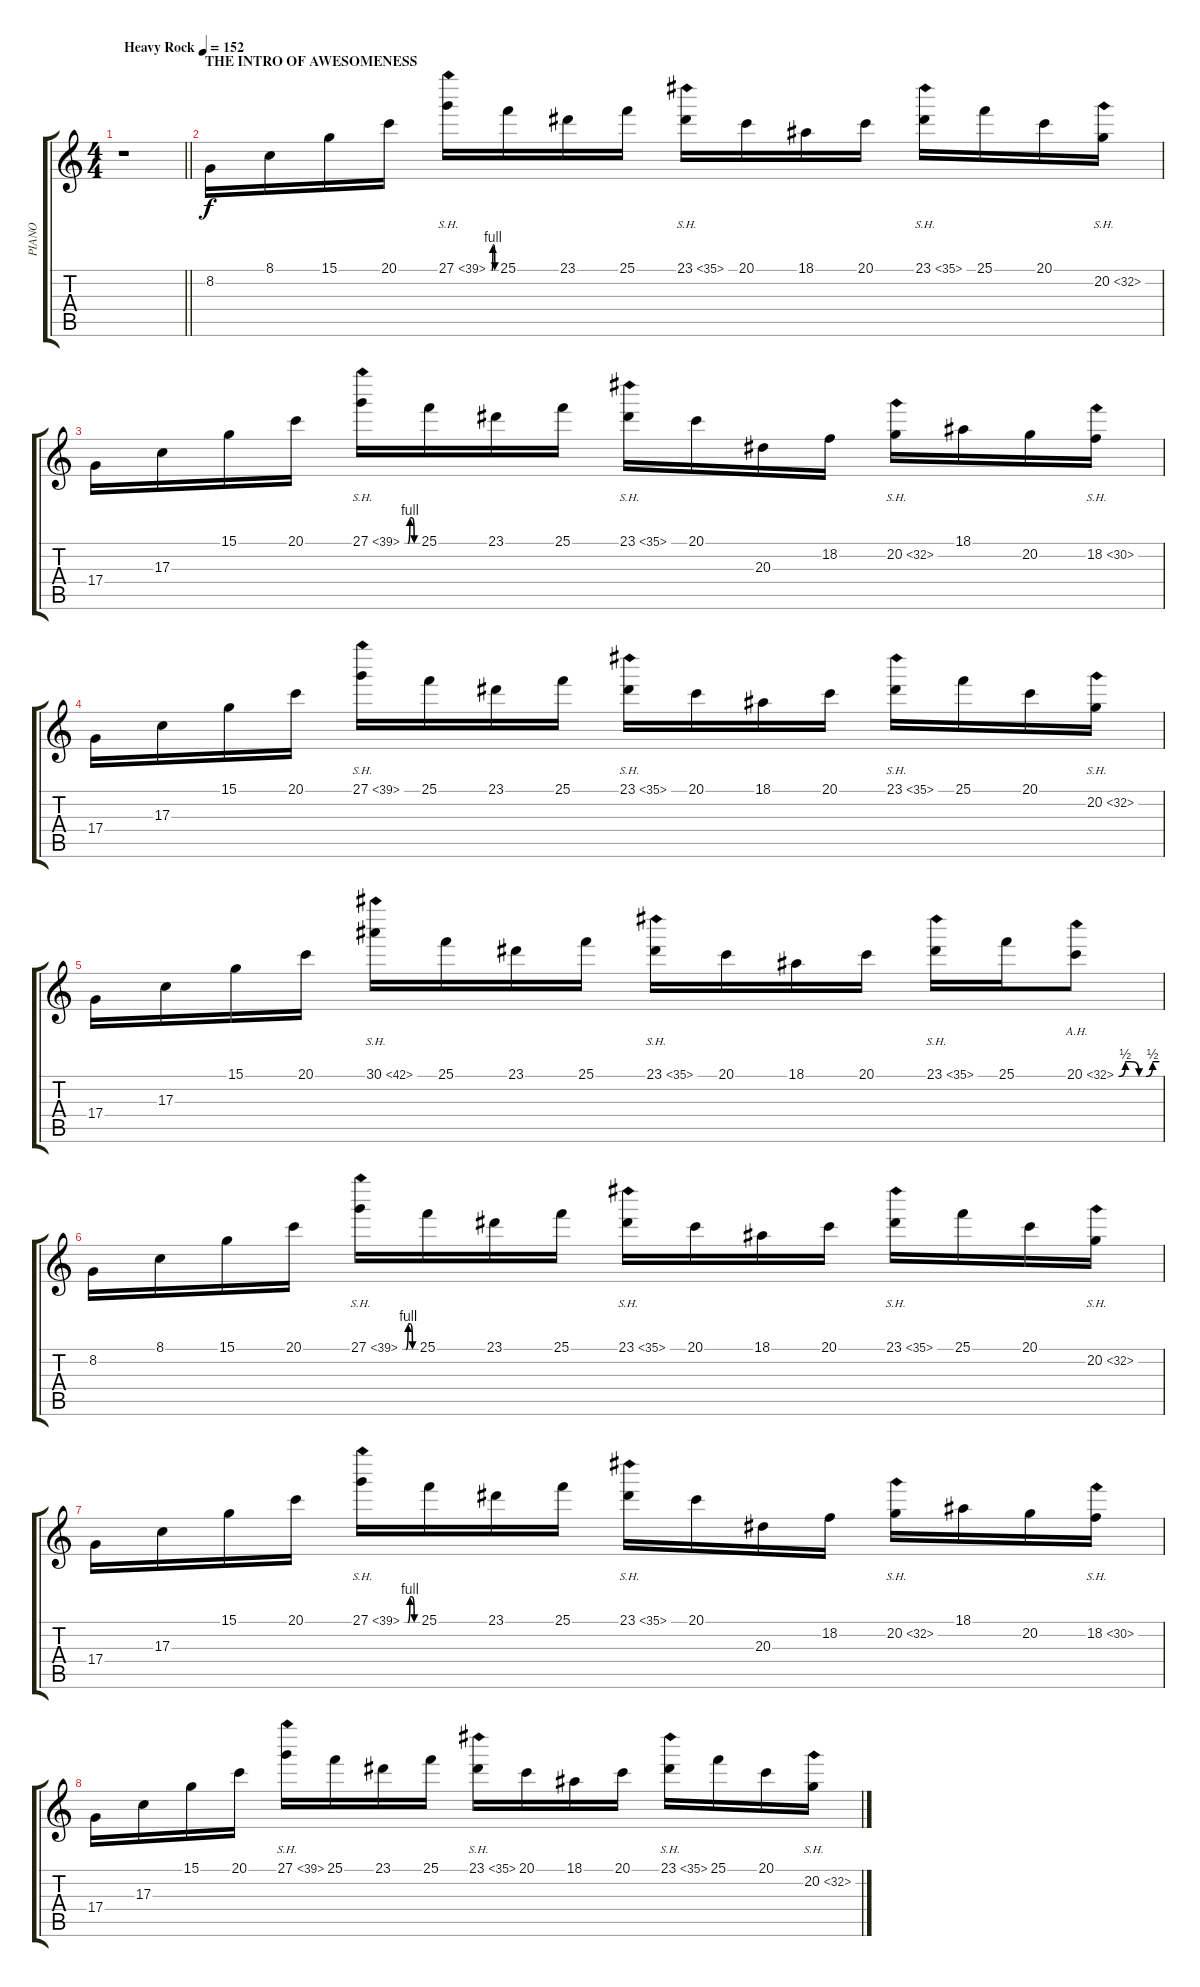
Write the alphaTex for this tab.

\track ("PIANO" "PIANO") {instrument acousticgrandpiano}
\staff {score tabs}
\tuning (E4 B3 G3 D3 A2 E2) {hide}
\ts (4 4)
\tempo (152 "Heavy Rock")
\clef g2
\barLineRight lightlight
\ks c
r.1{dy f instrument acousticgrandpiano} |
\section ("" "THE INTRO OF AWESOMENESS")
8.2.16 8.1.16 15.1.16 20.1.16 27.1{be (custom 0 0 15 0 25 4 35 4 45 0 60 0) sh 12}.16 25.1.16 23.1.16 25.1.16 23.1{sh 12}.16 20.1.16 18.1.16 20.1.16 23.1{sh 12}.16 25.1.16 20.1.16 20.2{sh 12}.16 |
17.4.16 17.3.16 15.1.16 20.1.16 27.1{be (custom 0 0 15 0 25 4 35 4 45 0 60 0) sh 12}.16 25.1.16 23.1.16 25.1.16 23.1{sh 12}.16 20.1.16 20.3.16 18.2.16 20.2{sh 12}.16 18.1.16 20.2.16 18.2{sh 12}.16 |
17.4.16 17.3.16 15.1.16 20.1.16 27.1{sh 12}.16 25.1.16 23.1.16 25.1.16 23.1{sh 12}.16 20.1.16 18.1.16 20.1.16 23.1{sh 12}.16 25.1.16 20.1.16 20.2{sh 12}.16 |
17.4.16 17.3.16 15.1.16 20.1.16 30.1{sh 12}.16 25.1.16 23.1.16 25.1.16 23.1{sh 12}.16 20.1.16 18.1.16 20.1.16 23.1{sh 12}.16 25.1.16 20.1{be (custom 0 0 10 2 20 2 30 0 40 0 50 2 60 2) ah 12}.8 |
8.2.16 8.1.16 15.1.16 20.1.16 27.1{be (custom 0 0 15 0 25 4 35 4 45 0 60 0) sh 12}.16 25.1.16 23.1.16 25.1.16 23.1{sh 12}.16 20.1.16 18.1.16 20.1.16 23.1{sh 12}.16 25.1.16 20.1.16 20.2{sh 12}.16 |
17.4.16 17.3.16 15.1.16 20.1.16 27.1{be (custom 0 0 15 0 25 4 35 4 45 0 60 0) sh 12}.16 25.1.16 23.1.16 25.1.16 23.1{sh 12}.16 20.1.16 20.3.16 18.2.16 20.2{sh 12}.16 18.1.16 20.2.16 18.2{sh 12}.16 |
17.4.16 17.3.16 15.1.16 20.1.16 27.1{sh 12}.16 25.1.16 23.1.16 25.1.16 23.1{sh 12}.16 20.1.16 18.1.16 20.1.16 23.1{sh 12}.16 25.1.16 20.1.16 20.2{sh 12}.16
